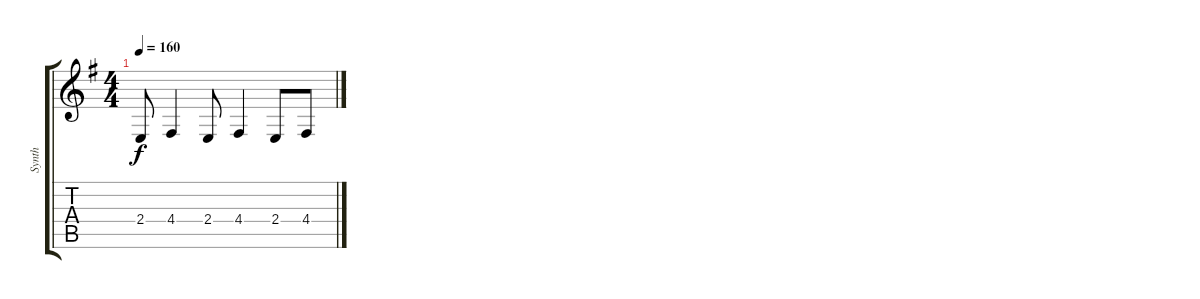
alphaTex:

\track ("Synth" "Synth") {instrument rockorgan}
\staff {score tabs}
\tuning (E4 B3 G3 D3 A2 E2) {hide}
\ts (4 4)
\tempo 160
\clef g2
\ks g
2.4.8{dy f} 4.4.4 2.4.8 4.4.4 2.4.8 4.4.8
